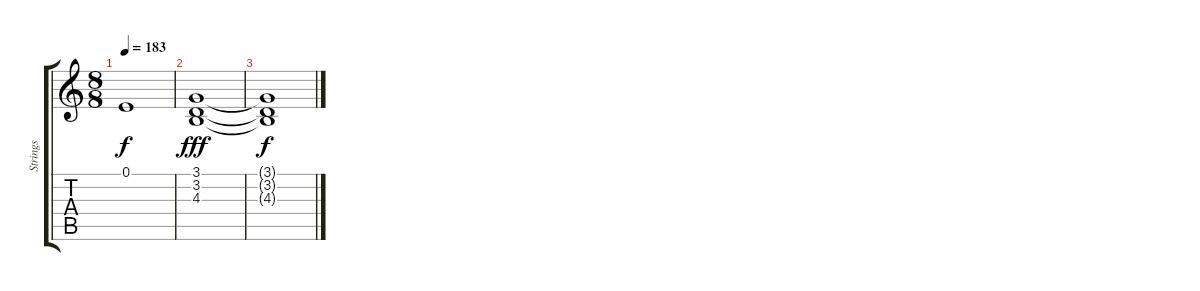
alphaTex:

\track ("Strings" "Strings") {instrument stringensemble1}
\staff {score tabs}
\tuning (E4 B3 G3 D3 A2 E2) {hide}
\ts (8 8)
\tempo 183
\clef g2
\ks c
0.1{t}.1{dy f} |
(3.1 3.2 4.3).1{dy fff} |
(3.1{t} 3.2{t} 4.3{t}).1{dy f}
